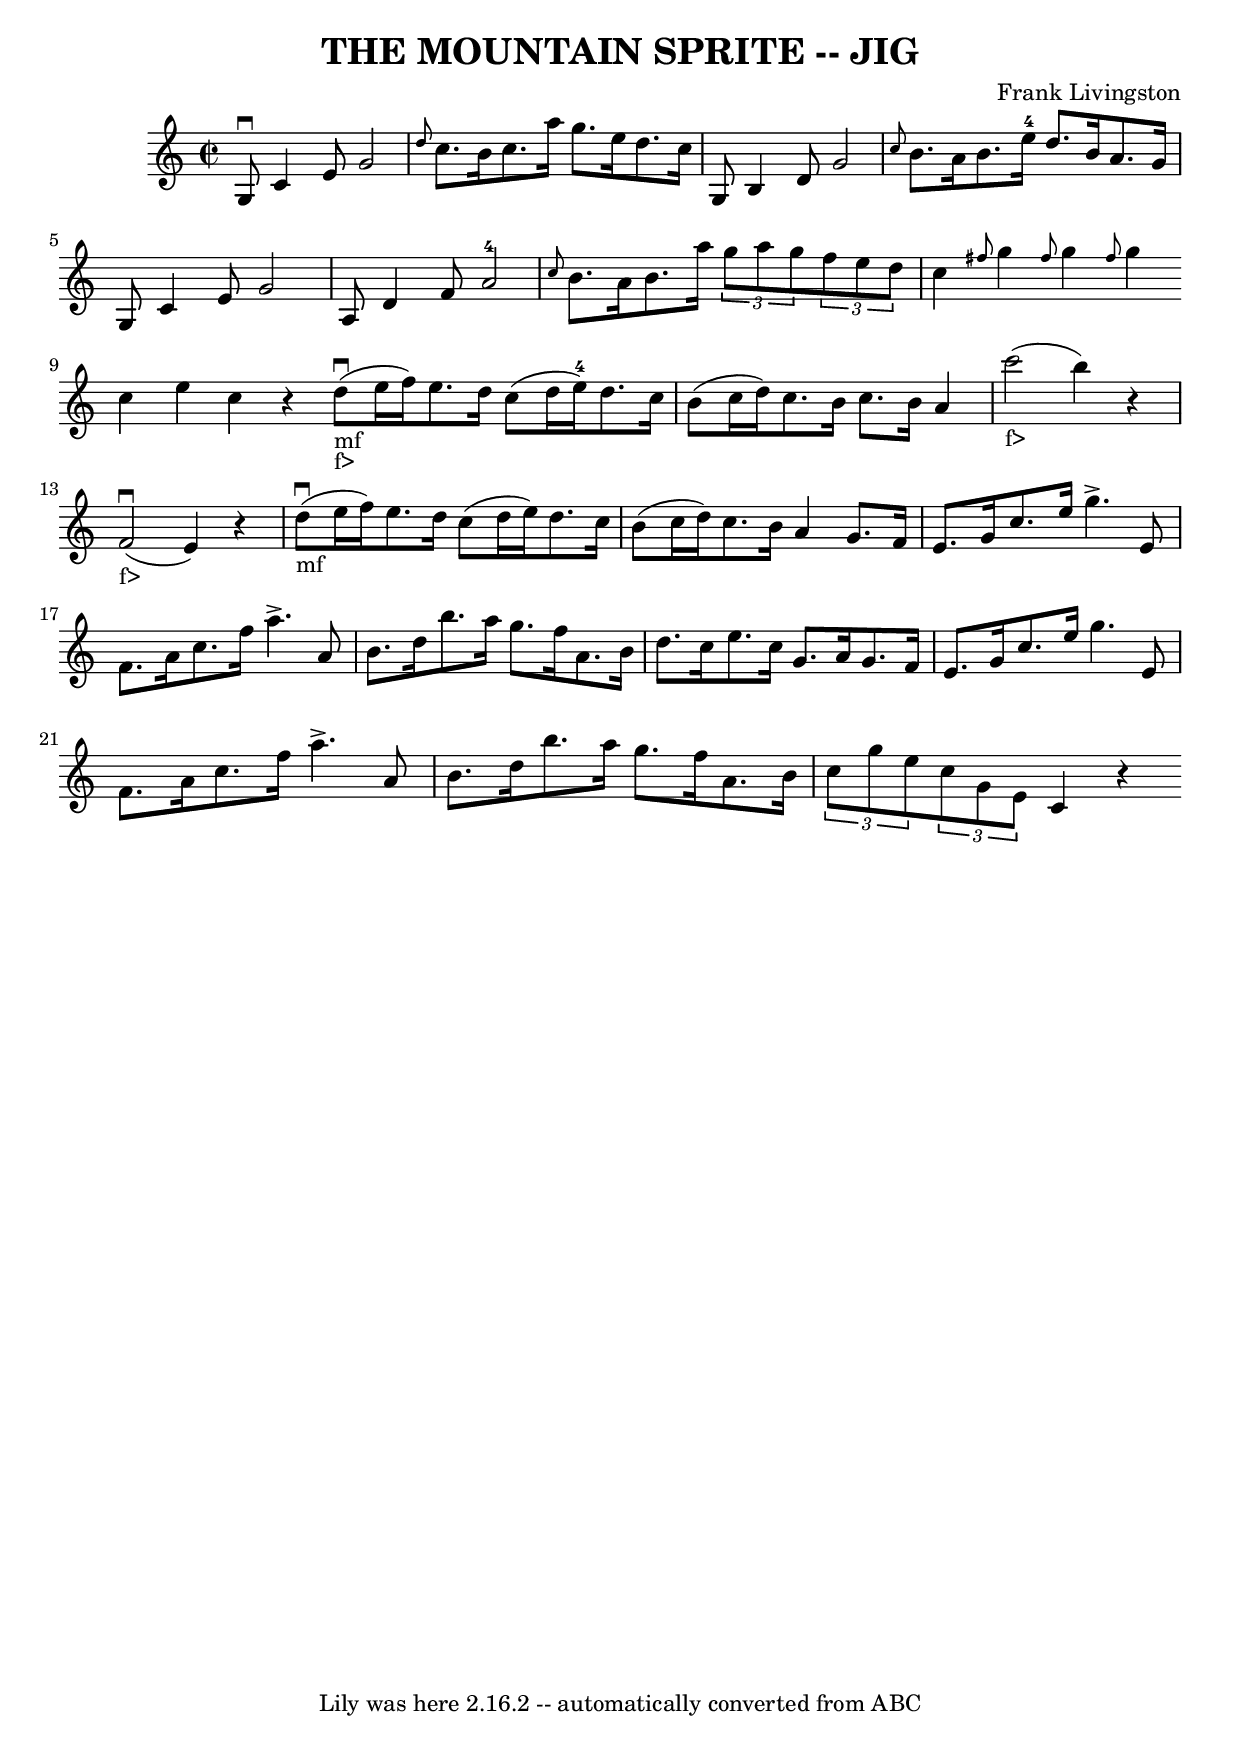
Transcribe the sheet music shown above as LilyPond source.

\version "2.16.2"
\include "Mammoth.ily"
\header {
  %% book = "Ryan's Mammoth Collection of Fiddle Tunes"
  composer = "Frank Livingston"
  crossRefNumber = "1"
  footnotes = ""
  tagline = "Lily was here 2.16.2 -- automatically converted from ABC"
  title = "THE MOUNTAIN SPRITE -- JIG"

}
voicedefault =  {


  \override Staff.TimeSignature #'style = #'C
  \time 2/2 
  \key c \major
  g8^\downbow c'4 e'8 g'2    |
  
  \grace { d''8  
	 } c''8. b'16 c''8. a''16 g''8. e''16    
  d''8. c''16    |
  g8 b4 d'8 g'2    |
  \grace {    
    c''8  
  } b'8. a'16 b'8. e''16-4 d''8. b'16 a'8. g'16    
  |
  g8 c'4 e'8 g'2    |
  a8 d'4 f'8 a'2 
  -4   |
  \grace { c''8  
	 } b'8. a'16 b'8. a''16    
  \times 2/3 { g''8 a''8 g''8  
	     }   \times 2/3 { f''8 e''8 d''8  
			    } 
  |
  c''4  \grace { fis''8  
	       } g''4  \grace { fis''8  
			      }   
  g''4  \grace { fis''8  
	       } g''4    \bar ":|" c''4 e''4 c''4    r4   
  \bar "|."     \bar "|:"       |
  d''8_"mf"_"f>"(^\downbow e''16    
  f''16) e''8. d''16 c''8 (d''16 e''16-4) d''8. c''16  
  |
  b'8 (c''16 d''16) c''8. b'16 c''8. b'16 a'4 
  |
  c'''2_"f>"(b''4)   r4   |
  f'2 
  _"f>"(^\downbow e'4)   r4       |
  d''8_"mf"(^\downbow e''16  
  f''16) e''8. d''16 c''8 (d''16 e''16) d''8. c''16    
  |
  b'8 (c''16 d''16) c''8. b'16 a'4 g'8. f'16    
  |
  e'8. g'16 c''8. e''16 g''4.^\accent e'8    |
  
  f'8. a'16 c''8. f''16 a''4.^\accent a'8    |
  b'8.    
  d''16 b''8. a''16 g''8. f''16 a'8. b'16    |
  d''8.   
  c''16 e''8. c''16 g'8. a'16 g'8. f'16        |
  e'8. 
  g'16 c''8. e''16 g''4. e'8    |
  f'8. a'16 c''8.   
  f''16 a''4.^\accent a'8    |
  b'8. d''16 b''8. a''16    
  g''8. f''16 a'8. b'16    |
  \times 2/3 { c''8 g''8    
	       e''8  
	     }   \times 2/3 { c''8 g'8 e'8  
			    } c'4    r4   \bar ":|"   

}

\score{
  <<

    \context Staff="default"
    {
      \voicedefault 
      
    }

  >>
  \layout {
    
  }
  \midi {
  }

}
